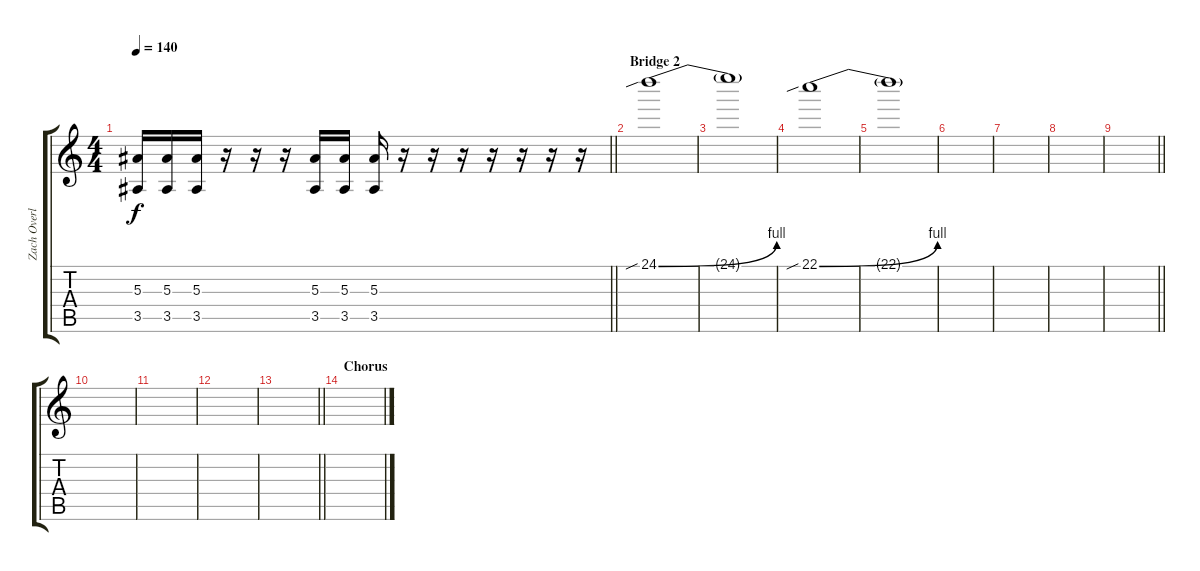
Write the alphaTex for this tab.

\track ("Zach Overlay" "Zach Overl") {instrument distortionguitar}
\staff {score tabs}
\tuning (D4 A3 F3 C3 G2 C2) {hide}
\ts (4 4)
\tempo 140
\clef g2
\barLineRight lightlight
\ks c
(5.3 3.5).16{dy f} (5.3 3.5).16 (5.3 3.5).16 r.16 r.16 r.16 (5.3 3.5).16 (5.3 3.5).16 (5.3 3.5).16 r.16 r.16 r.16 r.16 r.16 r.16 r.16 |
\section ("" "Bridge 2")
24.1{be (bend 0 0 60 4) sib}.1 |
24.1{t}.1 |
22.1{be (bend 0 0 60 4) sib}.1 |
22.1{t}.1 |
|
|
|
\barLineRight lightlight
|
|
|
|
\barLineRight lightlight
|
\section ("" "Chorus")
